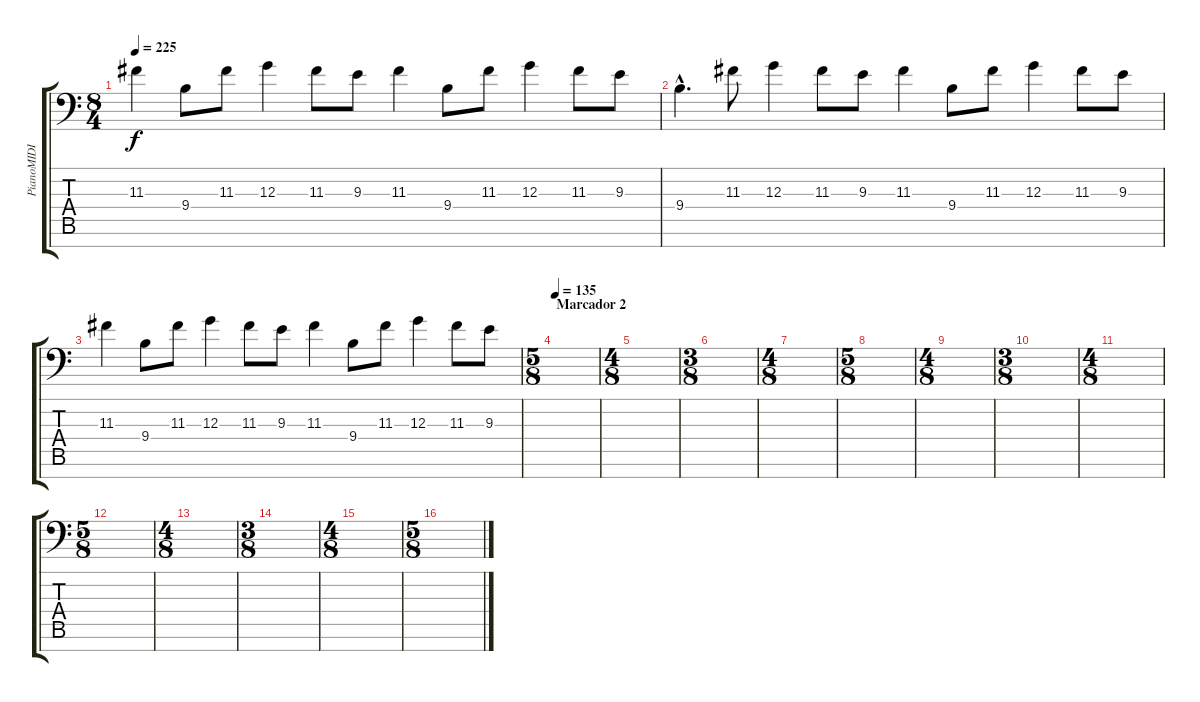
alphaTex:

\track ("PianoMIDI" "PianoMIDI") {instrument acousticgrandpiano}
\staff {score tabs}
\tuning (E4 B3 G3 D3 A2 E2 C-1) {hide}
\ts (8 4)
\tempo 225
\clef f4
\ks c
11.3.4{dy f} 9.4.8 11.3.8 12.3.4 11.3.8 9.3.8 11.3.4 9.4.8 11.3.8 12.3.4 11.3.8 9.3.8 |
9.4{hac}.4{d} 11.3.8 12.3.4 11.3.8 9.3.8 11.3.4 9.4.8 11.3.8 12.3.4 11.3.8 9.3.8 |
11.3.4 9.4.8 11.3.8 12.3.4 11.3.8 9.3.8 11.3.4 9.4.8 11.3.8 12.3.4 11.3.8 9.3.8 |
\ts (5 8)
\section ("" "Marcador 2")
\tempo 135
|
\ts (4 8)
|
\ts (3 8)
|
\ts (4 8)
|
\ts (5 8)
|
\ts (4 8)
|
\ts (3 8)
|
\ts (4 8)
|
\ts (5 8)
|
\ts (4 8)
|
\ts (3 8)
|
\ts (4 8)
|
\ts (5 8)
